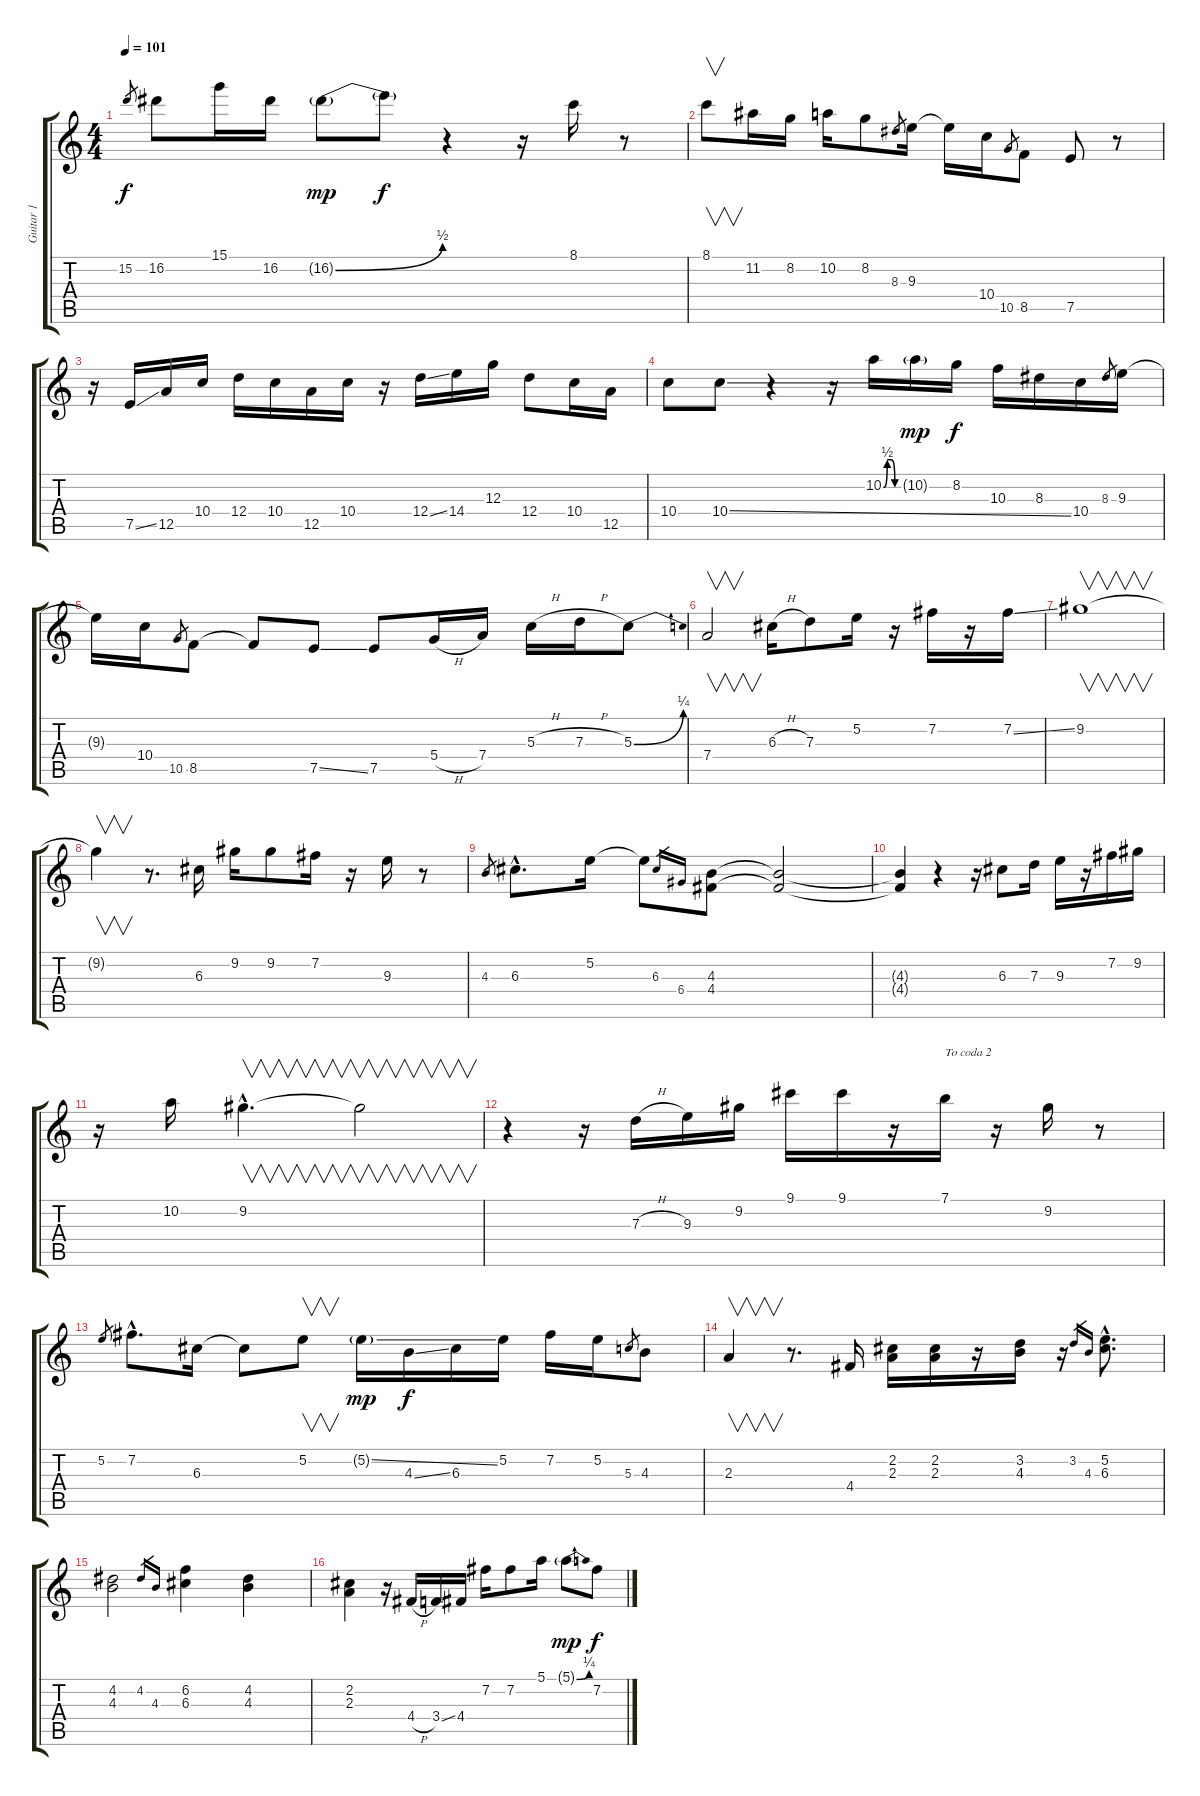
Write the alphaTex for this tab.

\track ("Guitar 1" "Guitar 1") {instrument electricguitarjazz}
\staff {score tabs}
\tuning (E4 B3 G3 D3 A2 E2) {hide}
\ts (4 4)
\tempo 101
\clef g2
\ks c
15.2.8{gr dy f} 16.2.8 15.1.16 16.2.16 16.2{be (bend 0 0 60 2) g}.8{dy mp} 16.2{t}.8{dy f} r.4 r.16 8.1.16 r.8 |
8.1.8{v} 11.2.16 8.2.16 10.2.16 8.2.8 8.3.8{gr} 9.3.16 9.3{t}.16 10.4.16 10.5.8{gr} 8.5.8 7.5.8 r.8 |
r.16 7.5{ss}.16 12.5.16 10.4.16 12.4.16 10.4.16 12.5.16 10.4.16 r.16 12.4{ss}.16 14.4.16 12.3.16 12.4.8 10.4.16 12.5.16 |
10.4.8 10.4{ss}.8 r.4 r.16 10.2{be (custom 0 0 15 2 30 2 45 0 60 0)}.16 10.2{g}.16{dy mp} 8.2.16{dy f} 10.3.16 8.3.16 10.4.16 8.3.8{gr} 9.3.16 |
9.3{t}.16 10.4.16 10.5.8{gr} 8.5.8 8.5{t}.8 7.5{ss}.8 7.5.8 5.4{h}.16 7.4.16 5.3{h}.16 7.3{h}.16 5.3{be (bend 0 0 60 1)}.8 |
7.4.2{v} 6.3{h}.16 7.3.8 5.2.16 r.16 7.2.16 r.16 7.2{ss}.16 |
9.2.1{v} |
9.2{t}.4{v} r.8{d} 6.3.16 9.2.16 9.2.8 7.2.16 r.16 9.3.16 r.8 |
4.3.8{gr} 6.3{hac}.8{d} 5.2.16 5.2{t}.8 6.3.16{gr} 6.4.16{gr} (4.3 4.4).8 (4.3{t} 4.4{t}).2 |
(4.3{t} 4.4{t}).4 r.4 r.16 6.3.8 7.3.16 9.3.16 r.16 7.2.16 9.2.16 |
r.16 10.2.16 9.2{hac}.4{v d} 9.2{t}.2{v} |
r.4 r.16 7.3{h}.16 9.3.16 9.2.16 9.1.16 9.1.16 r.16 7.1.16{txt "To coda 2"} r.16 9.2.16 r.8 |
5.2.8{gr} 7.2{hac}.8{d} 6.3.16 6.3{t}.8 5.2.8{v} 5.2{ss g}.16{dy mp} 4.3{ss}.16{dy f} 6.3.16 5.2.16 7.2.16 5.2.16 5.3.8{gr} 4.3.8 |
2.3.4{v} r.8{d} 4.4.16 (2.2 2.3).16 (2.2 2.3).16 r.16 (3.2 4.3).16 r.16 3.2.16{gr} 4.3.16{gr} (5.2{hac} 6.3{hac}).8{d} |
(4.2 4.3).2 4.2.16{gr} 4.3.16{gr} (6.2 6.3).4 (4.2 4.3).4 |
(2.2 2.3).4 r.16 4.4{h}.16 3.4{ss}.16 4.4.16 7.2.16 7.2.8 5.1.16 5.1{be (bend 0 0 60 1) g}.8{dy mp} 7.2.8{dy f}
